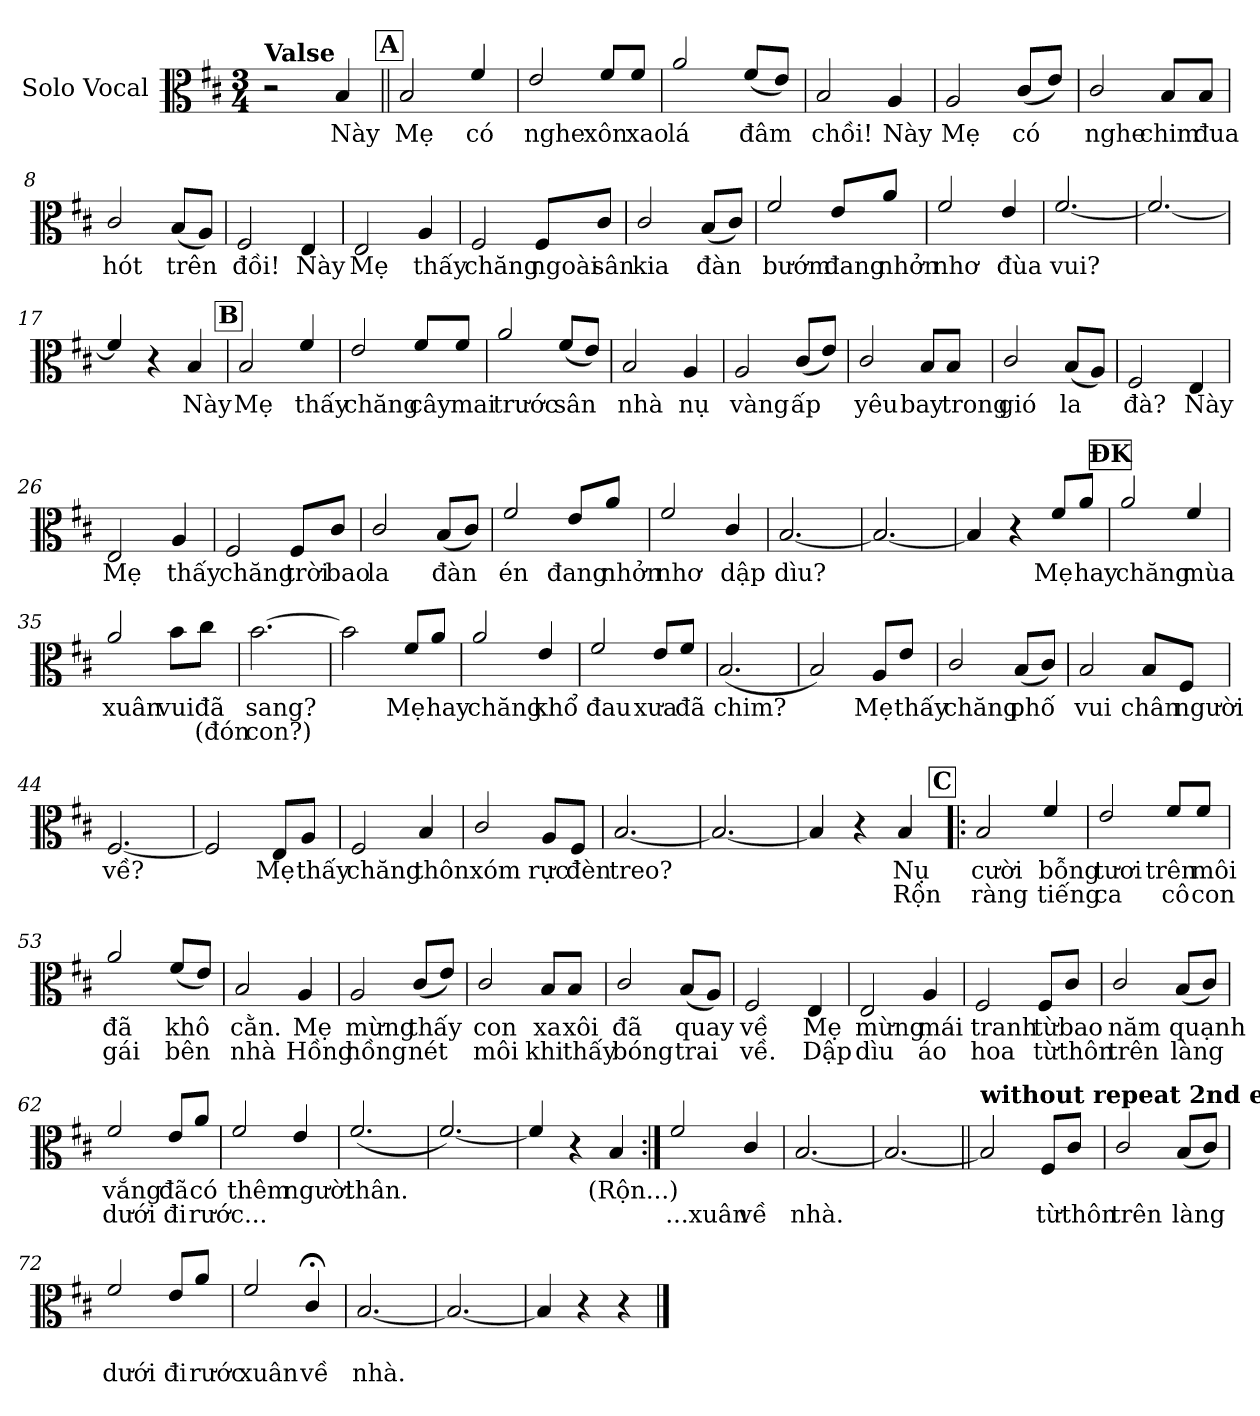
**kern	**text	**text
*part1	*part1	*part1
*staff1	*staff1	*staff1
*I"Solo Vocal	*	*
*I'V	*	*
*clefC3	*	*
*k[f#c#]	*	*
*D:	*	*
*M3/4	*	*
*MM106	*	*
=1	=1	=1
!LO:TX:a:B:t=Valse	!	!
2r	.	.
!	!LO:LY:b	!
4B/	Này	.
!!LO:REH:place=s1:a:fs=14:t=A
=2||	=2||	=2||
!	!LO:LY:b	!
2B/	Mẹ	.
!	!LO:LY:b	!
4f#/	có	.
=3	=3	=3
!	!LO:LY:b	!
2e/	nghe	.
!	!LO:LY:b	!
8f#/L	xôn	.
!	!LO:LY:b	!
8f#/J	xao	.
=4	=4	=4
!	!LO:LY:b	!
2a/	lá	.
!	!LO:LY:b	!
(8f#/L	đâm	.
8e/J)	.	.
=5	=5	=5
!	!LO:LY:b	!
2B/	chồi!	.
!	!LO:LY:b	!
4A/	Này	.
=6	=6	=6
!	!LO:LY:b	!
2A/	Mẹ	.
!	!LO:LY:b	!
(8c#/L	có	.
8e/J)	.	.
=7	=7	=7
!	!LO:LY:b	!
2c#/	nghe	.
!	!LO:LY:b	!
8B/L	chim	.
!	!LO:LY:b	!
8B/J	đua	.
=8	=8	=8
!	!LO:LY:b	!
2c#/	hót	.
!	!LO:LY:b	!
(8B/L	trên	.
8A/J)	.	.
!!LO:LB:g=z
=9	=9	=9
!	!LO:LY:b	!
2F#/	đồi!	.
!	!LO:LY:b	!
4E/	Này	.
=10	=10	=10
!	!LO:LY:b	!
2E/	Mẹ	.
!	!LO:LY:b	!
4A/	thấy	.
=11	=11	=11
!	!LO:LY:b	!
2F#/	chăng	.
!	!LO:LY:b	!
8F#/L	ngoài	.
!	!LO:LY:b	!
8c#/J	sân	.
=12	=12	=12
!	!LO:LY:b	!
2c#/	kia	.
!	!LO:LY:b	!
(8B/L	đàn	.
8c#/J)	.	.
=13	=13	=13
!	!LO:LY:b	!
2f#/	bướm	.
!	!LO:LY:b	!
8e/L	đang	.
!	!LO:LY:b	!
8a/J	nhởn	.
=14	=14	=14
!	!LO:LY:b	!
2f#/	nhơ	.
!	!LO:LY:b	!
4e/	đùa	.
=15	=15	=15
!	!LO:LY:b	!
[2.f#/	vui?	.
=16	=16	=16
2.f#/_	.	.
=17	=17	=17
4f#/]	.	.
4r	.	.
!	!LO:LY:b	!
4B/	Này	.
!!LO:REH:place=s1:a:fs=14:t=B
=18	=18	=18
!	!LO:LY:b	!
2B/	Mẹ	.
!	!LO:LY:b	!
4f#/	thấy	.
!!LO:LB:g=z
=19	=19	=19
!	!LO:LY:b	!
2e/	chăng	.
!	!LO:LY:b	!
8f#/L	cây	.
!	!LO:LY:b	!
8f#/J	mai	.
=20	=20	=20
!	!LO:LY:b	!
2a/	trước	.
!	!LO:LY:b	!
(8f#/L	sân	.
8e/J)	.	.
=21	=21	=21
!	!LO:LY:b	!
2B/	nhà	.
!	!LO:LY:b	!
4A/	nụ	.
=22	=22	=22
!	!LO:LY:b	!
2A/	vàng	.
!	!LO:LY:b	!
(8c#/L	ấp	.
8e/J)	.	.
=23	=23	=23
!	!LO:LY:b	!
2c#/	yêu	.
!	!LO:LY:b	!
8B/L	bay	.
!	!LO:LY:b	!
8B/J	trong	.
=24	=24	=24
!	!LO:LY:b	!
2c#/	gió	.
!	!LO:LY:b	!
(8B/L	la	.
8A/J)	.	.
=25	=25	=25
!	!LO:LY:b	!
2F#/	đà?	.
!	!LO:LY:b	!
4E/	Này	.
=26	=26	=26
!	!LO:LY:b	!
2E/	Mẹ	.
!	!LO:LY:b	!
4A/	thấy	.
=27	=27	=27
!	!LO:LY:b	!
2F#/	chăng	.
!	!LO:LY:b	!
8F#/L	trời	.
!	!LO:LY:b	!
8c#/J	bao	.
!!LO:LB:g=z
=28	=28	=28
!	!LO:LY:b	!
2c#/	la	.
!	!LO:LY:b	!
(8B/L	đàn	.
8c#/J)	.	.
=29	=29	=29
!	!LO:LY:b	!
2f#/	én	.
!	!LO:LY:b	!
8e/L	đang	.
!	!LO:LY:b	!
8a/J	nhởn	.
=30	=30	=30
!	!LO:LY:b	!
2f#/	nhơ	.
!	!LO:LY:b	!
4c#/	dập	.
=31	=31	=31
!	!LO:LY:b	!
[2.B/	dìu?	.
=32	=32	=32
2.B/_	.	.
=33	=33	=33
4B/]	.	.
4r	.	.
!	!LO:LY:b	!
8f#/L	Mẹ	.
!	!LO:LY:b	!
8a/J	hay	.
!!LO:REH:place=s1:a:fs=14:t=ĐK
=34	=34	=34
!	!LO:LY:b	!
2a/	chăng	.
!	!LO:LY:b	!
4f#/	mùa	.
=35	=35	=35
!	!LO:LY:b	!
2a/	xuân	.
!	!LO:LY:b	!
8b\L	vui	.
!	!LO:LY:b	!LO:LY:b
8cc#\J	đã	(đón
=36	=36	=36
!	!LO:LY:b	!LO:LY:b
[2.b\	sang?	con?)
=37	=37	=37
2b\]	.	.
!	!LO:LY:b	!
8f#/L	Mẹ	.
!	!LO:LY:b	!
8a/J	hay	.
!!LO:LB:g=z
=38	=38	=38
!	!LO:LY:b	!
2a/	chăng	.
!	!LO:LY:b	!
4e/	khổ	.
=39	=39	=39
!	!LO:LY:b	!
2f#/	đau	.
!	!LO:LY:b	!
8e/L	xưa	.
!	!LO:LY:b	!
8f#/J	đã	.
=40	=40	=40
!	!LO:LY:b	!
(2.B/	chim?	.
=41	=41	=41
2B/)	.	.
!	!LO:LY:b	!
8A/L	Mẹ	.
!	!LO:LY:b	!
8e/J	thấy	.
=42	=42	=42
!	!LO:LY:b	!
2c#/	chăng	.
!	!LO:LY:b	!
(8B/L	phố	.
8c#/J)	.	.
=43	=43	=43
!	!LO:LY:b	!
2B/	vui	.
!	!LO:LY:b	!
8B/L	chân	.
!	!LO:LY:b	!
8F#/J	người	.
=44	=44	=44
!	!LO:LY:b	!
[2.F#/	về?	.
=45	=45	=45
2F#/]	.	.
!	!LO:LY:b	!
8E/L	Mẹ	.
!	!LO:LY:b	!
8A/J	thấy	.
=46	=46	=46
!	!LO:LY:b	!
2F#/	chăng	.
!	!LO:LY:b	!
4B/	thôn	.
!!LO:LB:g=z
=47	=47	=47
!	!LO:LY:b	!
2c#/	xóm	.
!	!LO:LY:b	!
8A/L	rực	.
!	!LO:LY:b	!
8F#/J	đèn	.
=48	=48	=48
!	!LO:LY:b	!
[2.B/	treo?	.
=49	=49	=49
2.B/_	.	.
=50	=50	=50
4B/]	.	.
4r	.	.
!	!LO:LY:b	!LO:LY:b
4B/	Nụ	Rộn
!!LO:REH:place=s1:a:fs=14:t=C
=51!|:	=51!|:	=51!|:
!	!LO:LY:b	!LO:LY:b
2B/	cười	ràng
!	!LO:LY:b	!LO:LY:b
4f#/	bỗng	tiếng
=52	=52	=52
!	!LO:LY:b	!LO:LY:b
2e/	tươi	ca
!	!LO:LY:b	!LO:LY:b
8f#/L	trên	cô
!	!LO:LY:b	!LO:LY:b
8f#/J	môi	con
=53	=53	=53
!	!LO:LY:b	!LO:LY:b
2a/	đã	gái
!	!LO:LY:b	!LO:LY:b
(8f#/L	khô	bên
8e/J)	.	.
=54	=54	=54
!	!LO:LY:b	!LO:LY:b
2B/	cằn.	nhà
!	!LO:LY:b	!LO:LY:b
4A/	Mẹ	Hồng
=55	=55	=55
!	!LO:LY:b	!LO:LY:b
2A/	mừng	hồng
!	!LO:LY:b	!LO:LY:b
(8c#/L	thấy	nét
8e/J)	.	.
!!LO:LB:g=z
=56	=56	=56
!	!LO:LY:b	!LO:LY:b
2c#/	con	môi
!	!LO:LY:b	!LO:LY:b
8B/L	xa	khi
!	!LO:LY:b	!LO:LY:b
8B/J	xôi	thấy
=57	=57	=57
!	!LO:LY:b	!LO:LY:b
2c#/	đã	bóng
!	!LO:LY:b	!LO:LY:b
(8B/L	quay	trai
8A/J)	.	.
=58	=58	=58
!	!LO:LY:b	!LO:LY:b
2F#/	về	về.
!	!LO:LY:b	!LO:LY:b
4E/	Mẹ	Dập
=59	=59	=59
!	!LO:LY:b	!LO:LY:b
2E/	mừng	dìu
!	!LO:LY:b	!LO:LY:b
4A/	mái	áo
=60	=60	=60
!	!LO:LY:b	!LO:LY:b
2F#/	tranh	hoa
!	!LO:LY:b	!LO:LY:b
8F#/L	từ	từ
!	!LO:LY:b	!LO:LY:b
8c#/J	bao	thôn
=61	=61	=61
!	!LO:LY:b	!LO:LY:b
2c#/	năm	trên
!	!LO:LY:b	!LO:LY:b
(8B/L	quạnh	làng
8c#/J)	.	.
=62	=62	=62
!	!LO:LY:b	!LO:LY:b
2f#/	vắng	dưới
!	!LO:LY:b	!LO:LY:b
8e/L	đã	đi
!	!LO:LY:b	!LO:LY:b
8a/J	có	rước...
=63	=63	=63
!	!LO:LY:b	!
2f#/	thêm	.
!	!LO:LY:b	!
4e/	người	.
!!LO:LB:g=z
=64	=64	=64
!	!LO:LY:b	!
(2.f#/	thân.	.
=65	=65	=65
[2.f#/)	.	.
=66	=66	=66
4f#/]	.	.
4r	.	.
!	!LO:LY:b	!
4B/	(Rộn...)	.
=67:|!	=67:|!	=67:|!
!	!	!LO:LY:b
2f#/	.	...xuân
!	!	!LO:LY:b
4c#/	.	về
=68	=68	=68
!	!	!LO:LY:b
[2.B/	.	nhà.
=69	=69	=69
2.B/_	.	.
=70||	=70||	=70||
!LO:TX:a:B:t=without repeat 2nd ending	!	!
2B/]	.	.
!	!	!LO:LY:b
8F#/L	.	từ
!	!	!LO:LY:b
8c#/J	.	thôn
=71	=71	=71
!	!	!LO:LY:b
2c#/	.	trên
!	!	!LO:LY:b
(8B/L	.	làng
8c#/J)	.	.
=72	=72	=72
!	!	!LO:LY:b
2f#/	.	dưới
!	!	!LO:LY:b
8e/L	.	đi
!	!	!LO:LY:b
8a/J	.	rước
=73	=73	=73
!	!	!LO:LY:b
2f#/	.	xuân
!	!	!LO:LY:b
4c#;</	.	về
=74	=74	=74
!	!	!LO:LY:b
[2.B/	.	nhà.
=75	=75	=75
2.B/_	.	.
=76	=76	=76
4B/]	.	.
4r	.	.
4r	.	.
==	==	==
*-	*-	*-
